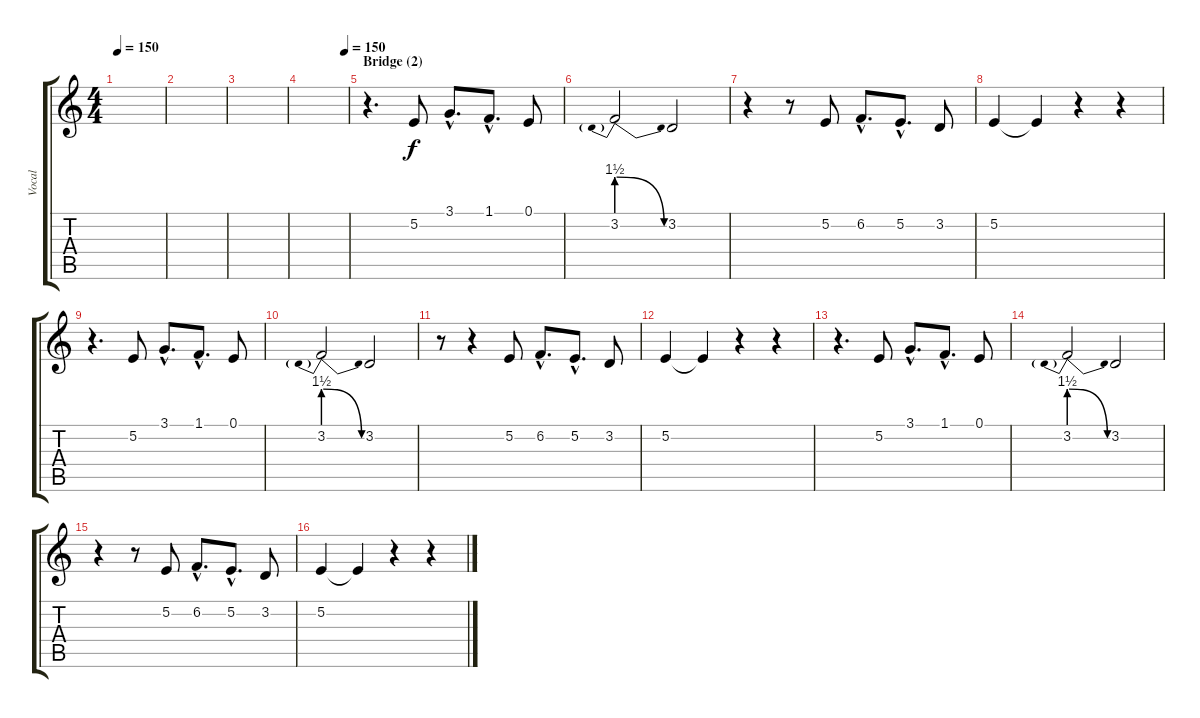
\track ("Vocal" "Vocal") {instrument trumpet}
\staff {score tabs}
\tuning (E4 B3 G3 D3 A2 E2) {hide}
\ts (4 4)
\tempo 150
\clef g2
\ks c
|
|
|
\tempo (150 0.9375)
|
\section ("" "Bridge (2)")
r.4{d} 5.2.8 3.1{hac}.8{d} 1.1{hac}.8{d} 0.1.8 |
3.2{be (prebendrelease 0 6 60 0)}.2 3.2.2 |
r.4 r.8 5.2.8 6.2{hac}.8{d} 5.2{hac}.8{d} 3.2.8 |
5.2.4 5.2{t}.4 r.4 r.4 |
r.4{d} 5.2.8 3.1{hac}.8{d} 1.1{hac}.8{d} 0.1.8 |
3.2{be (prebendrelease 0 6 60 0)}.2 3.2.2 |
r.8 r.4 5.2.8 6.2{hac}.8{d} 5.2{hac}.8{d} 3.2.8 |
5.2.4 5.2{t}.4 r.4 r.4 |
r.4{d} 5.2.8 3.1{hac}.8{d} 1.1{hac}.8{d} 0.1.8 |
3.2{be (prebendrelease 0 6 60 0)}.2 3.2.2 |
r.4 r.8 5.2.8 6.2{hac}.8{d} 5.2{hac}.8{d} 3.2.8 |
5.2.4 5.2{t}.4 r.4 r.4
